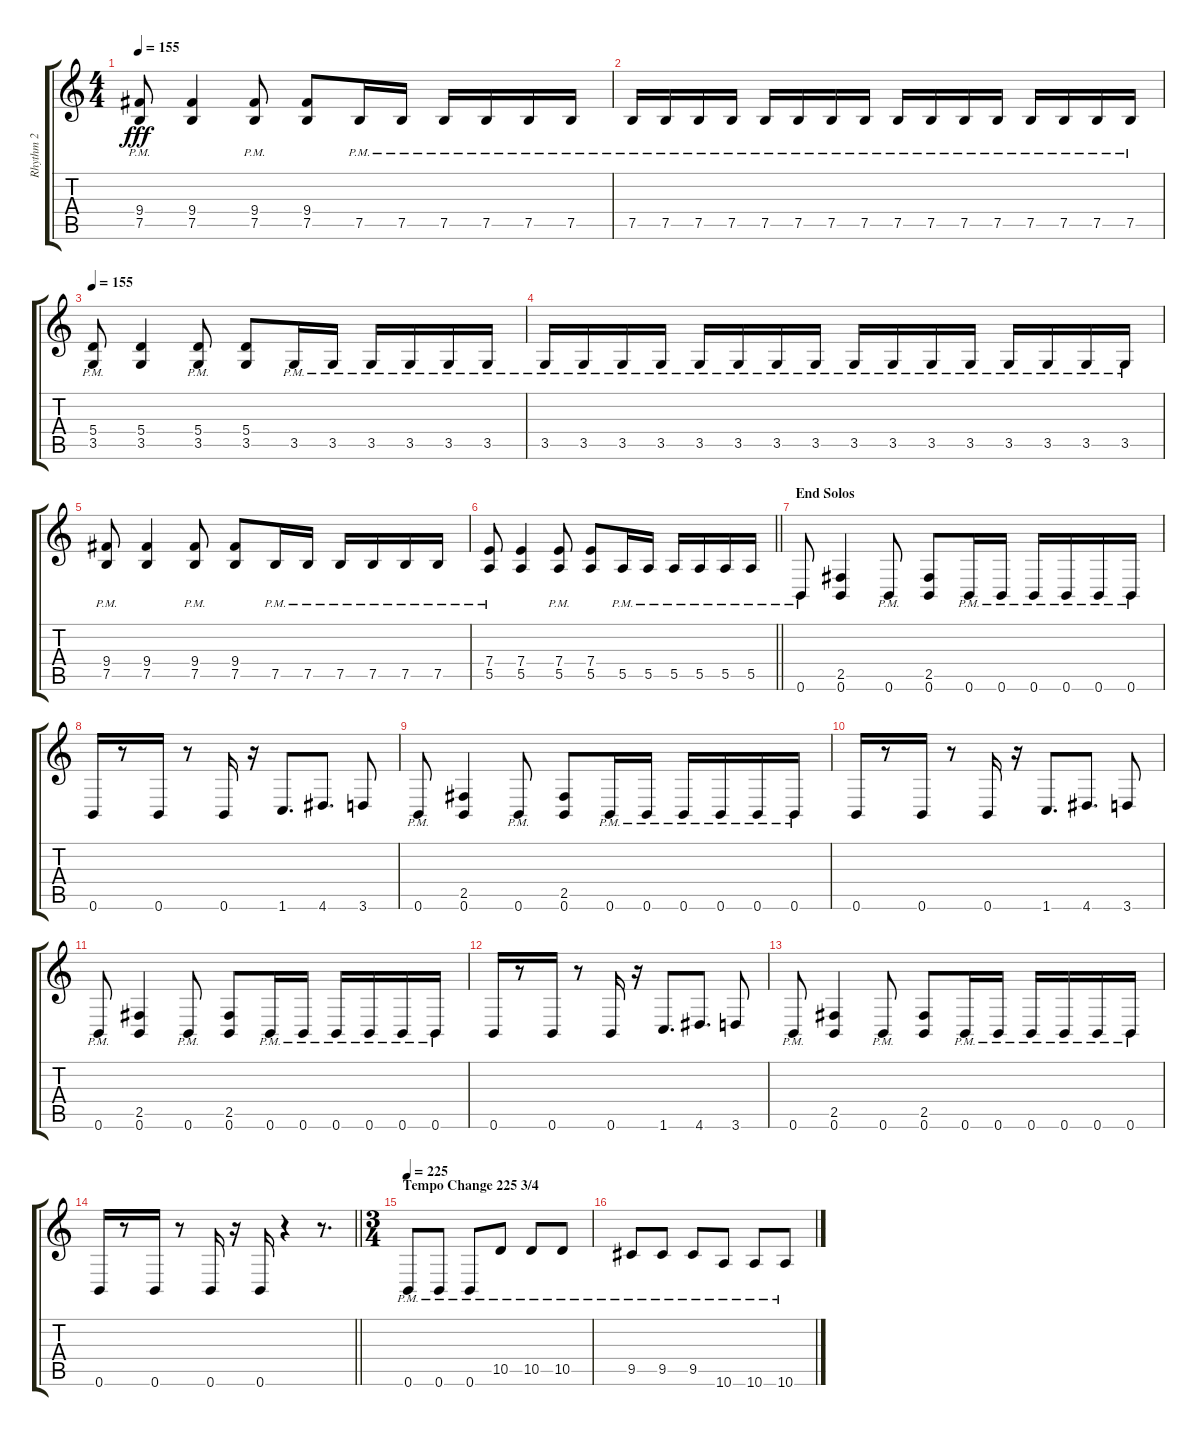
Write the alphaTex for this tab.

\track ("Rhythm 2" "Rhythm 2") {instrument distortionguitar}
\staff {score tabs}
\tuning (B3 Gb3 D3 A2 E2 B1) {hide}
\ts (4 4)
\tempo 155
\clef g2
\ks c
(9.4{pm} 7.5{pm}).8{dy fff} (9.4 7.5).4 (9.4{pm} 7.5{pm}).8 (9.4 7.5).8 7.5{pm}.16 7.5{pm}.16 7.5{pm}.16 7.5{pm}.16 7.5{pm}.16 7.5{pm}.16 |
7.5{pm}.16 7.5{pm}.16 7.5{pm}.16 7.5{pm}.16 7.5{pm}.16 7.5{pm}.16 7.5{pm}.16 7.5{pm}.16 7.5{pm}.16 7.5{pm}.16 7.5{pm}.16 7.5{pm}.16 7.5{pm}.16 7.5{pm}.16 7.5{pm}.16 7.5{pm}.16 |
\tempo 155
(5.4{pm} 3.5{pm}).8 (5.4 3.5).4 (5.4{pm} 3.5{pm}).8 (5.4 3.5).8 3.5{pm}.16 3.5{pm}.16 3.5{pm}.16 3.5{pm}.16 3.5{pm}.16 3.5{pm}.16 |
3.5{pm}.16 3.5{pm}.16 3.5{pm}.16 3.5{pm}.16 3.5{pm}.16 3.5{pm}.16 3.5{pm}.16 3.5{pm}.16 3.5{pm}.16 3.5{pm}.16 3.5{pm}.16 3.5{pm}.16 3.5{pm}.16 3.5{pm}.16 3.5{pm}.16 3.5{pm}.16 |
(9.4{pm} 7.5{pm}).8 (9.4 7.5).4 (9.4{pm} 7.5{pm}).8 (9.4 7.5).8 7.5{pm}.16 7.5{pm}.16 7.5{pm}.16 7.5{pm}.16 7.5{pm}.16 7.5{pm}.16 |
\barLineRight lightlight
(7.4{pm} 5.5{pm}).8 (7.4 5.5).4 (7.4{pm} 5.5{pm}).8 (7.4 5.5).8 5.5{pm}.16 5.5{pm}.16 5.5{pm}.16 5.5{pm}.16 5.5{pm}.16 5.5{pm}.16 |
\section ("" "End Solos")
0.6{pm}.8 (2.5 0.6).4 0.6{pm}.8 (2.5 0.6).8 0.6{pm}.16 0.6{pm}.16 0.6{pm}.16 0.6{pm}.16 0.6{pm}.16 0.6{pm}.16 |
0.6.16 r.8 0.6.16 r.8 0.6.16 r.16 1.6.8{d} 4.6.8{d} 3.6.8 |
0.6{pm}.8 (2.5 0.6).4 0.6{pm}.8 (2.5 0.6).8 0.6{pm}.16 0.6{pm}.16 0.6{pm}.16 0.6{pm}.16 0.6{pm}.16 0.6{pm}.16 |
0.6.16 r.8 0.6.16 r.8 0.6.16 r.16 1.6.8{d} 4.6.8{d} 3.6.8 |
0.6{pm}.8 (2.5 0.6).4 0.6{pm}.8 (2.5 0.6).8 0.6{pm}.16 0.6{pm}.16 0.6{pm}.16 0.6{pm}.16 0.6{pm}.16 0.6{pm}.16 |
0.6.16 r.8 0.6.16 r.8 0.6.16 r.16 1.6.8{d} 4.6.8{d} 3.6.8 |
0.6{pm}.8 (2.5 0.6).4 0.6{pm}.8 (2.5 0.6).8 0.6{pm}.16 0.6{pm}.16 0.6{pm}.16 0.6{pm}.16 0.6{pm}.16 0.6{pm}.16 |
\barLineRight lightlight
0.6.16 r.8 0.6.16 r.8 0.6.16 r.16 0.6.16 r.4 r.8{d} |
\ts (3 4)
\section ("" "Tempo Change 225 3/4")
\tempo 225
0.6{pm}.8 0.6{pm}.8 0.6{pm}.8 10.5{pm}.8 10.5{pm}.8 10.5{pm}.8 |
9.5{pm}.8 9.5{pm}.8 9.5{pm}.8 10.6{pm}.8 10.6{pm}.8 10.6{pm}.8
